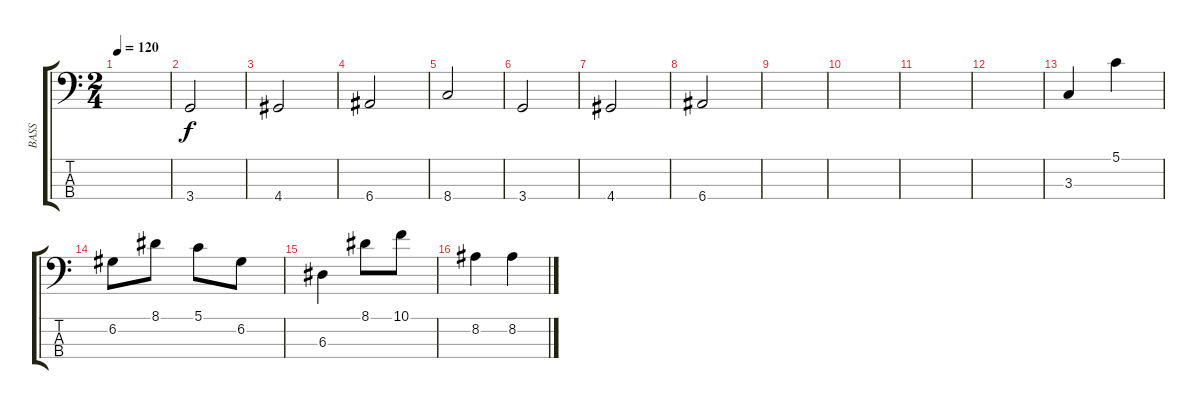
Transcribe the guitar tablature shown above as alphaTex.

\track ("BASS" "BASS") {instrument synthbass2}
\staff {score tabs}
\tuning (G2 D2 A1 E1) {hide}
\ts (2 4)
\tempo 120
\clef f4
\ks c
|
3.4.2 |
4.4.2 |
6.4.2 |
8.4.2 |
3.4.2 |
4.4.2 |
6.4.2 |
|
|
|
|
3.3.4 5.1.4 |
6.2.8 8.1.8 5.1.8 6.2.8 |
6.3.4 8.1.8 10.1.8 |
8.2.4 8.2.4
